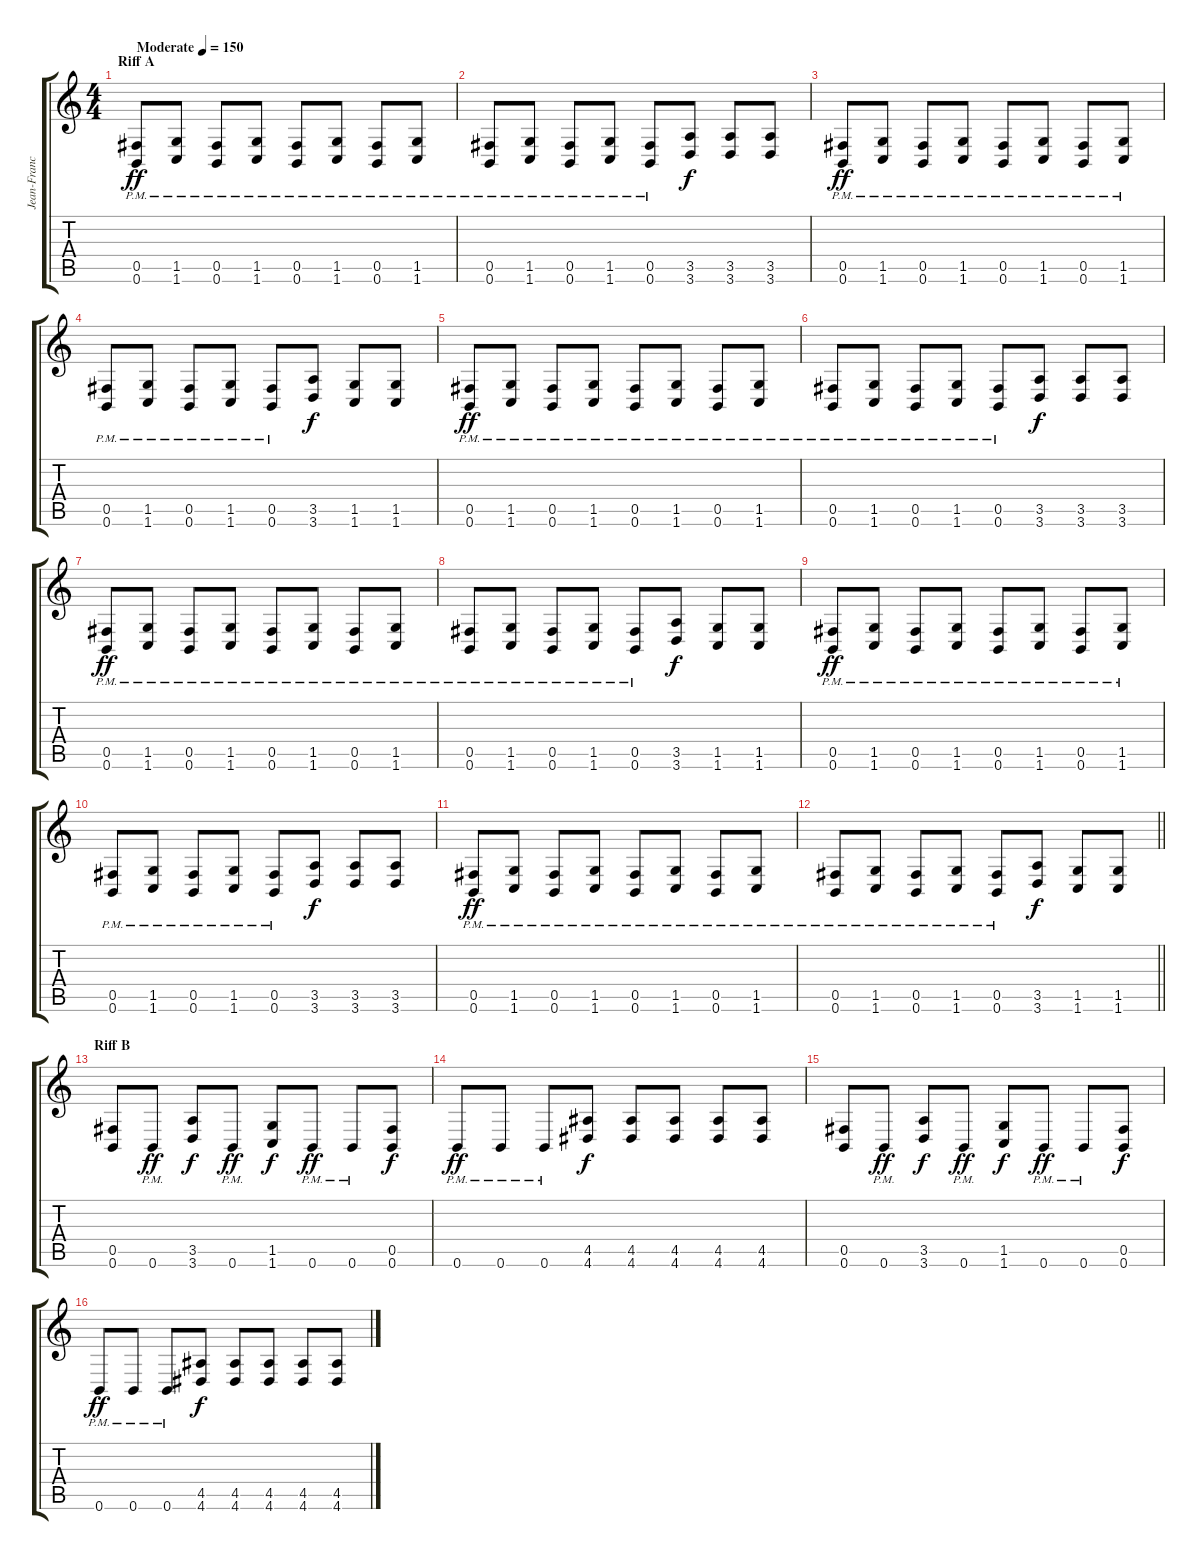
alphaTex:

\track ("Jean-Francois Dagenais " "Jean-Franc") {instrument distortionguitar}
\staff {score tabs}
\tuning (Db4 Ab3 E3 B2 Gb2 B1) {hide}
\ts (4 4)
\section ("" "Riff A")
\tempo (150 "Moderate")
\clef g2
\ks c
(0.5{pm} 0.6{pm}).8{dy ff instrument distortionguitar} (1.5{pm} 1.6{pm}).8 (0.5{pm} 0.6{pm}).8 (1.5{pm} 1.6{pm}).8 (0.5{pm} 0.6{pm}).8 (1.5{pm} 1.6{pm}).8 (0.5{pm} 0.6{pm}).8 (1.5{pm} 1.6{pm}).8 |
(0.5{pm} 0.6{pm}).8 (1.5{pm} 1.6{pm}).8 (0.5{pm} 0.6{pm}).8 (1.5{pm} 1.6{pm}).8 (0.5{pm} 0.6{pm}).8 (3.5 3.6).8{dy f} (3.5 3.6).8 (3.5 3.6).8 |
(0.5{pm} 0.6{pm}).8{dy ff} (1.5{pm} 1.6{pm}).8 (0.5{pm} 0.6{pm}).8 (1.5{pm} 1.6{pm}).8 (0.5{pm} 0.6{pm}).8 (1.5{pm} 1.6{pm}).8 (0.5{pm} 0.6{pm}).8 (1.5{pm} 1.6{pm}).8 |
(0.5{pm} 0.6{pm}).8 (1.5{pm} 1.6{pm}).8 (0.5{pm} 0.6{pm}).8 (1.5{pm} 1.6{pm}).8 (0.5{pm} 0.6{pm}).8 (3.5 3.6).8{dy f} (1.5 1.6).8 (1.5 1.6).8 |
(0.5{pm} 0.6{pm}).8{dy ff} (1.5{pm} 1.6{pm}).8 (0.5{pm} 0.6{pm}).8 (1.5{pm} 1.6{pm}).8 (0.5{pm} 0.6{pm}).8 (1.5{pm} 1.6{pm}).8 (0.5{pm} 0.6{pm}).8 (1.5{pm} 1.6{pm}).8 |
(0.5{pm} 0.6{pm}).8 (1.5{pm} 1.6{pm}).8 (0.5{pm} 0.6{pm}).8 (1.5{pm} 1.6{pm}).8 (0.5{pm} 0.6{pm}).8 (3.5 3.6).8{dy f} (3.5 3.6).8 (3.5 3.6).8 |
(0.5{pm} 0.6{pm}).8{dy ff} (1.5{pm} 1.6{pm}).8 (0.5{pm} 0.6{pm}).8 (1.5{pm} 1.6{pm}).8 (0.5{pm} 0.6{pm}).8 (1.5{pm} 1.6{pm}).8 (0.5{pm} 0.6{pm}).8 (1.5{pm} 1.6{pm}).8 |
(0.5{pm} 0.6{pm}).8 (1.5{pm} 1.6{pm}).8 (0.5{pm} 0.6{pm}).8 (1.5{pm} 1.6{pm}).8 (0.5{pm} 0.6{pm}).8 (3.5 3.6).8{dy f} (1.5 1.6).8 (1.5 1.6).8 |
(0.5{pm} 0.6{pm}).8{dy ff} (1.5{pm} 1.6{pm}).8 (0.5{pm} 0.6{pm}).8 (1.5{pm} 1.6{pm}).8 (0.5{pm} 0.6{pm}).8 (1.5{pm} 1.6{pm}).8 (0.5{pm} 0.6{pm}).8 (1.5{pm} 1.6{pm}).8 |
(0.5{pm} 0.6{pm}).8 (1.5{pm} 1.6{pm}).8 (0.5{pm} 0.6{pm}).8 (1.5{pm} 1.6{pm}).8 (0.5{pm} 0.6{pm}).8 (3.5 3.6).8{dy f} (3.5 3.6).8 (3.5 3.6).8 |
(0.5{pm} 0.6{pm}).8{dy ff} (1.5{pm} 1.6{pm}).8 (0.5{pm} 0.6{pm}).8 (1.5{pm} 1.6{pm}).8 (0.5{pm} 0.6{pm}).8 (1.5{pm} 1.6{pm}).8 (0.5{pm} 0.6{pm}).8 (1.5{pm} 1.6{pm}).8 |
\barLineRight lightlight
(0.5{pm} 0.6{pm}).8 (1.5{pm} 1.6{pm}).8 (0.5{pm} 0.6{pm}).8 (1.5{pm} 1.6{pm}).8 (0.5{pm} 0.6{pm}).8 (3.5 3.6).8{dy f} (1.5 1.6).8 (1.5 1.6).8 |
\section ("" "Riff B")
(0.5 0.6).8 0.6{pm}.8{dy ff} (3.5 3.6).8{dy f} 0.6{pm}.8{dy ff} (1.5 1.6).8{dy f} 0.6{pm}.8{dy ff} 0.6{pm}.8 (0.5 0.6).8{dy f} |
0.6{pm}.8{dy ff} 0.6{pm}.8 0.6{pm}.8 (4.5 4.6).8{dy f} (4.5 4.6).8 (4.5 4.6).8 (4.5 4.6).8 (4.5 4.6).8 |
(0.5 0.6).8 0.6{pm}.8{dy ff} (3.5 3.6).8{dy f} 0.6{pm}.8{dy ff} (1.5 1.6).8{dy f} 0.6{pm}.8{dy ff} 0.6{pm}.8 (0.5 0.6).8{dy f} |
0.6{pm}.8{dy ff} 0.6{pm}.8 0.6{pm}.8 (4.5 4.6).8{dy f} (4.5 4.6).8 (4.5 4.6).8 (4.5 4.6).8 (4.5 4.6).8
